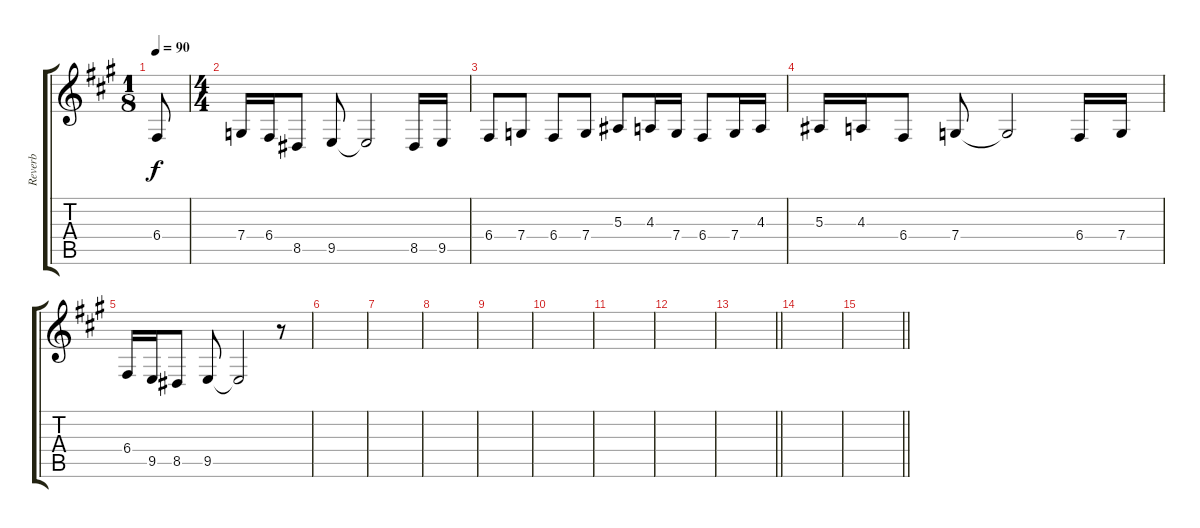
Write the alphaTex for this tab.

\track ("Reverb" "Reverb") {instrument stringensemble1}
\staff {score tabs}
\tuning (D4 A3 F3 C3 G2 D2) {hide}
\ts (1 8)
\tempo 90
\clef g2
\ks a
6.4.8{dy f instrument stringensemble1} |
\ts (4 4)
7.4.16 6.4.16 8.5.8 9.5.8 9.5{t}.2 8.5.16 9.5.16 |
6.4.8 7.4.8 6.4.8 7.4.8 5.3.8 4.3.16 7.4.16 6.4.8 7.4.16 4.3.16 |
5.3.16 4.3.16 6.4.8 7.4.8 7.4{t}.2 6.4.16 7.4.16 |
6.4.16 9.5.16 8.5.8 9.5.8 9.5{t}.2 r.8 |
|
|
|
|
|
|
|
\barLineRight lightlight
|
|
\barLineRight lightlight
